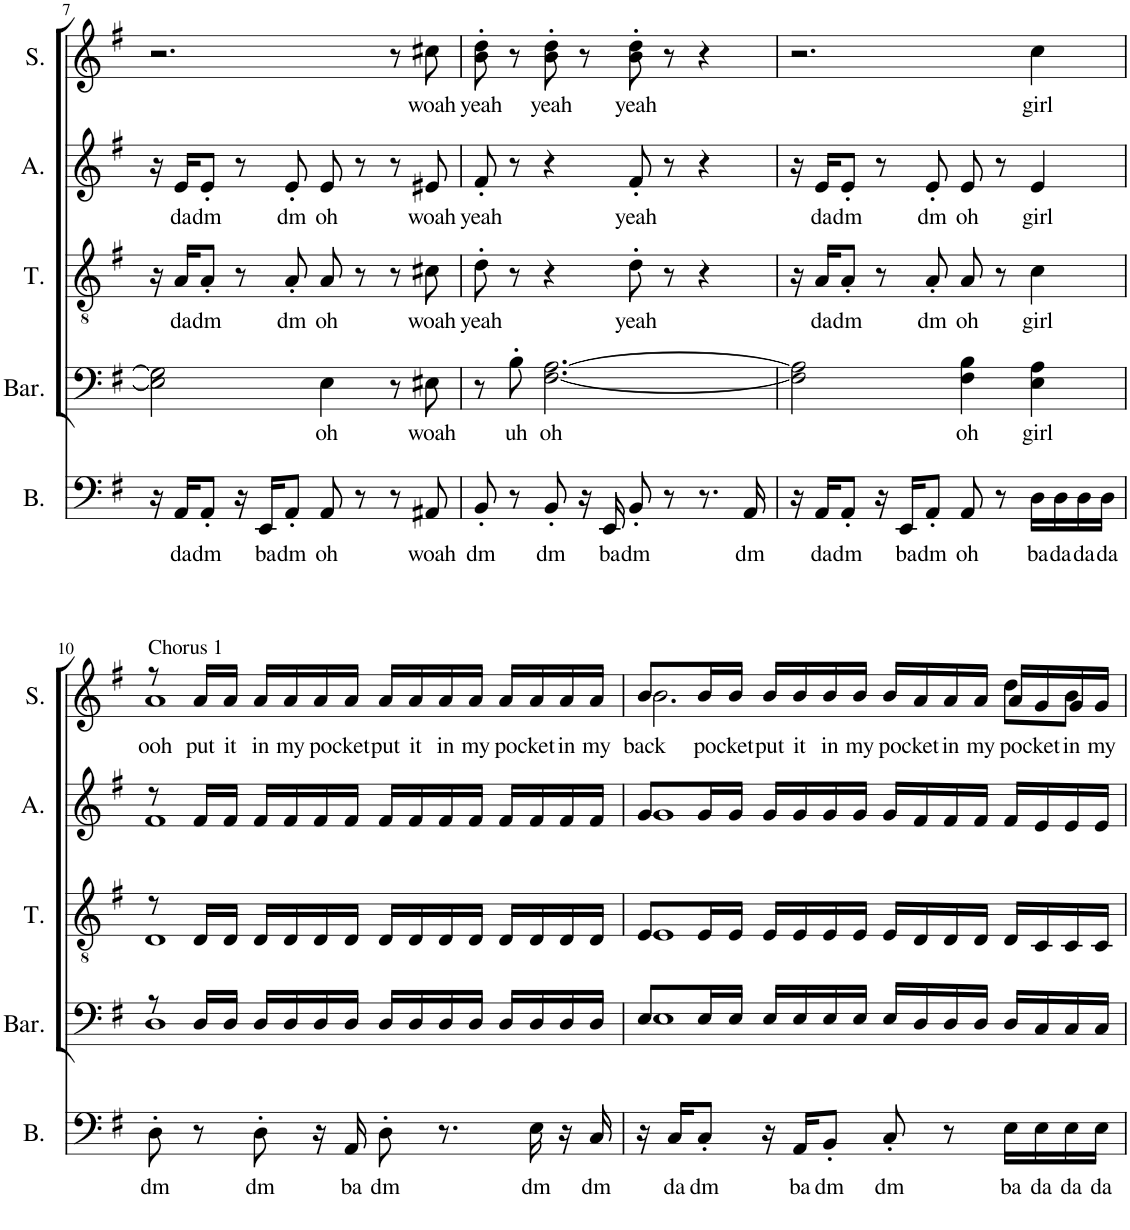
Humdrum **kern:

**kern	**text	**kern	**text	**kern	**text	**kern	**text	**kern	**text
*part5	*part5	*part4	*part4	*part3	*part3	*part2	*part2	*part1	*part1
*staff5	*staff5	*staff4	*staff4	*staff3	*staff3	*staff2	*staff2	*staff1	*staff1
*I"Bass	*	*I"Baritone	*	*I"Tenor	*	*I"Alto	*	*I"Soprano	*
*I'B.	*	*I'Bar.	*	*I'T.	*	*I'A.	*	*I'S.	*
!!LO:PB:g=z
*clefF4	*	*clefF4	*	*clefGv2	*	*clefG2	*	*clefG2	*
*k[f#]	*	*k[f#]	*	*k[f#]	*	*k[f#]	*	*k[f#]	*
*M4/4	*	*M4/4	*	*M4/4	*	*M4/4	*	*M4/4	*
=7	=7	=7	=7	=7	=7	=7	=7	=7	=7
16r	.	2E\] 2G\]	.	16r	.	16r	.	2.r	.
!	!LO:LY:b	!	!	!	!LO:LY:b	!	!LO:LY:b	!	!
16AA/KL	da	.	.	16A/KL	da	16e/KL	da	.	.
!	!LO:LY:b	!	!	!	!LO:LY:b	!	!LO:LY:b	!	!
8AA'/J	dm	.	.	8A'/J	dm	8e'/J	dm	.	.
16r	.	.	.	8r	.	8r	.	.	.
!	!LO:LY:b	!	!	!	!	!	!	!	!
16EE/KL	ba	.	.	.	.	.	.	.	.
!	!LO:LY:b	!	!	!	!LO:LY:b	!	!LO:LY:b	!	!
8AA'/J	dm	.	.	8A'/	dm	8e'/	dm	.	.
!	!LO:LY:b	!	!LO:LY:b	!	!LO:LY:b	!	!LO:LY:b	!	!
8AA/	oh	4E\	oh	8A/	oh	8e/	oh	.	.
8r	.	.	.	8r	.	8r	.	.	.
8r	.	8r	.	8r	.	8r	.	8r	.
!	!LO:LY:b	!	!LO:LY:b	!	!LO:LY:b	!	!LO:LY:b	!	!LO:LY:b
8AA#X/	woah	8E#X\	woah	8c#X\	woah	8e#X/	woah	8cc#X\	woah
=8	=8	=8	=8	=8	=8	=8	=8	=8	=8
!	!LO:LY:b	!	!	!	!LO:LY:b	!	!LO:LY:b	!	!LO:LY:b
8BB'/	dm	8r	.	8d'\	yeah	8f#'/	yeah	8b\' 8dd\'	yeah
!	!	!	!LO:LY:b	!	!	!	!	!	!
8r	.	8B'\	uh	8r	.	8r	.	8r	.
!	!LO:LY:b	!	!LO:LY:b	!	!	!	!	!	!LO:LY:b
8BB'/	dm	[2.F#\ [2.A\	oh	4r	.	4r	.	8b\' 8dd\'	yeah
16r	.	.	.	.	.	.	.	8r	.
!	!LO:LY:b	!	!	!	!	!	!	!	!
16EE/	ba	.	.	.	.	.	.	.	.
!	!LO:LY:b	!	!	!	!LO:LY:b	!	!LO:LY:b	!	!LO:LY:b
8BB'/	dm	.	.	8d'\	yeah	8f#'/	yeah	8b\' 8dd\'	yeah
8r	.	.	.	8r	.	8r	.	8r	.
8.r	.	.	.	4r	.	4r	.	4r	.
!	!LO:LY:b	!	!	!	!	!	!	!	!
16AA/	dm	.	.	.	.	.	.	.	.
=9	=9	=9	=9	=9	=9	=9	=9	=9	=9
16r	.	2F#\] 2A\]	.	16r	.	16r	.	2.r	.
!	!LO:LY:b	!	!	!	!LO:LY:b	!	!LO:LY:b	!	!
16AA/KL	da	.	.	16A/KL	da	16e/KL	da	.	.
!	!LO:LY:b	!	!	!	!LO:LY:b	!	!LO:LY:b	!	!
8AA'/J	dm	.	.	8A'/J	dm	8e'/J	dm	.	.
16r	.	.	.	8r	.	8r	.	.	.
!	!LO:LY:b	!	!	!	!	!	!	!	!
16EE/KL	ba	.	.	.	.	.	.	.	.
!	!LO:LY:b	!	!	!	!LO:LY:b	!	!LO:LY:b	!	!
8AA'/J	dm	.	.	8A'/	dm	8e'/	dm	.	.
!	!LO:LY:b	!	!LO:LY:b	!	!LO:LY:b	!	!LO:LY:b	!	!
8AA/	oh	4F#\ 4B\	oh	8A/	oh	8e/	oh	.	.
8r	.	.	.	8r	.	8r	.	.	.
!	!LO:LY:b	!	!LO:LY:b	!	!LO:LY:b	!	!LO:LY:b	!	!LO:LY:b
16D\LL	ba	4E\ 4A\	girl	4c\	girl	4e/	girl	4cc\	girl
!	!LO:LY:b	!	!	!	!	!	!	!	!
16D\	da	.	.	.	.	.	.	.	.
!	!LO:LY:b	!	!	!	!	!	!	!	!
16D\	da	.	.	.	.	.	.	.	.
!	!LO:LY:b	!	!	!	!	!	!	!	!
16D\JJ	da	.	.	.	.	.	.	.	.
!!LO:LB:g=z
=10	=10	=10	=10	=10	=10	=10	=10	=10	=10
!	!	!	!	!	!	!	!	!LO:TX:a:t=Chorus 1	!
!	!LO:LY:b	!	!	!	!	!	!	!	!LO:LY:b
*	*	*^	*	*^	*	*^	*	*^	*
8D'\	dm	8r	1D	.	8r	1D	.	8r	1f#	.	8r	1a	ooh
!	!	!	!	!	!	!	!	!	!	!	!	!	!LO:LY:b
8r	.	16D/LL	.	.	16D/LL	.	.	16f#/LL	.	.	16a/LL	.	put
!	!	!	!	!	!	!	!	!	!	!	!	!	!LO:LY:b
.	.	16D/JJ	.	.	16D/JJ	.	.	16f#/JJ	.	.	16a/JJ	.	it
!	!LO:LY:b	!	!	!	!	!	!	!	!	!	!	!	!LO:LY:b
8D'\	dm	16D/LL	.	.	16D/LL	.	.	16f#/LL	.	.	16a/LL	.	in
!	!	!	!	!	!	!	!	!	!	!	!	!	!LO:LY:b
.	.	16D/	.	.	16D/	.	.	16f#/	.	.	16a/	.	my
!	!	!	!	!	!	!	!	!	!	!	!	!	!LO:LY:b
16r	.	16D/	.	.	16D/	.	.	16f#/	.	.	16a/	.	po
!	!LO:LY:b	!	!	!	!	!	!	!	!	!	!	!	!LO:LY:b
16AA/	ba	16D/JJ	.	.	16D/JJ	.	.	16f#/JJ	.	.	16a/JJ	.	cket
!	!LO:LY:b	!	!	!	!	!	!	!	!	!	!	!	!LO:LY:b
8D'\	dm	16D/LL	.	.	16D/LL	.	.	16f#/LL	.	.	16a/LL	.	put
!	!	!	!	!	!	!	!	!	!	!	!	!	!LO:LY:b
.	.	16D/	.	.	16D/	.	.	16f#/	.	.	16a/	.	it
!	!	!	!	!	!	!	!	!	!	!	!	!	!LO:LY:b
8.r	.	16D/	.	.	16D/	.	.	16f#/	.	.	16a/	.	in
!	!	!	!	!	!	!	!	!	!	!	!	!	!LO:LY:b
.	.	16D/JJ	.	.	16D/JJ	.	.	16f#/JJ	.	.	16a/JJ	.	my
!	!	!	!	!	!	!	!	!	!	!	!	!	!LO:LY:b
.	.	16D/LL	.	.	16D/LL	.	.	16f#/LL	.	.	16a/LL	.	po
!	!LO:LY:b	!	!	!	!	!	!	!	!	!	!	!	!LO:LY:b
16E\	dm	16D/	.	.	16D/	.	.	16f#/	.	.	16a/	.	cket
!	!	!	!	!	!	!	!	!	!	!	!	!	!LO:LY:b
16r	.	16D/	.	.	16D/	.	.	16f#/	.	.	16a/	.	in
!	!LO:LY:b	!	!	!	!	!	!	!	!	!	!	!	!LO:LY:b
16C/	dm	16D/JJ	.	.	16D/JJ	.	.	16f#/JJ	.	.	16a/JJ	.	my
=11	=11	=11	=11	=11	=11	=11	=11	=11	=11	=11	=11	=11	=11
!	!	!	!	!	!	!	!	!	!	!	!	!	!LO:LY:b
16r	.	8E/L	1E	.	8E/L	1E	.	8g/L	1g	.	8b/L	2.b\	back
!	!LO:LY:b	!	!	!	!	!	!	!	!	!	!	!	!
16C/KL	da	.	.	.	.	.	.	.	.	.	.	.	.
!	!LO:LY:b	!	!	!	!	!	!	!	!	!	!	!	!LO:LY:b
8C'/J	dm	16E/L	.	.	16E/L	.	.	16g/L	.	.	16b/L	.	po
!	!	!	!	!	!	!	!	!	!	!	!	!	!LO:LY:b
.	.	16E/JJ	.	.	16E/JJ	.	.	16g/JJ	.	.	16b/JJ	.	cket
!	!	!	!	!	!	!	!	!	!	!	!	!	!LO:LY:b
16r	.	16E/LL	.	.	16E/LL	.	.	16g/LL	.	.	16b/LL	.	put
!	!LO:LY:b	!	!	!	!	!	!	!	!	!	!	!	!LO:LY:b
16AA/KL	ba	16E/	.	.	16E/	.	.	16g/	.	.	16b/	.	it
!	!LO:LY:b	!	!	!	!	!	!	!	!	!	!	!	!LO:LY:b
8BB'/J	dm	16E/	.	.	16E/	.	.	16g/	.	.	16b/	.	in
!	!	!	!	!	!	!	!	!	!	!	!	!	!LO:LY:b
.	.	16E/JJ	.	.	16E/JJ	.	.	16g/JJ	.	.	16b/JJ	.	my
!	!LO:LY:b	!	!	!	!	!	!	!	!	!	!	!	!LO:LY:b
8C'/	dm	16E/LL	.	.	16E/LL	.	.	16g/LL	.	.	16b/LL	.	po
!	!	!	!	!	!	!	!	!	!	!	!	!	!LO:LY:b
.	.	16D/	.	.	16D/	.	.	16f#/	.	.	16a/	.	cket
!	!	!	!	!	!	!	!	!	!	!	!	!	!LO:LY:b
8r	.	16D/	.	.	16D/	.	.	16f#/	.	.	16a/	.	in
!	!	!	!	!	!	!	!	!	!	!	!	!	!LO:LY:b
.	.	16D/JJ	.	.	16D/JJ	.	.	16f#/JJ	.	.	16a/JJ	.	my
!	!LO:LY:b	!	!	!	!	!	!	!	!	!	!	!	!LO:LY:b
16E\LL	ba	16D/LL	.	.	16D/LL	.	.	16f#/LL	.	.	16a/LL	8dd\L	po
!	!LO:LY:b	!	!	!	!	!	!	!	!	!	!	!	!LO:LY:b
16E\	da	16C/	.	.	16C/	.	.	16e/	.	.	16g/	.	cket
!	!LO:LY:b	!	!	!	!	!	!	!	!	!	!	!	!LO:LY:b
16E\	da	16C/	.	.	16C/	.	.	16e/	.	.	16g/	8b\J	in
!	!LO:LY:b	!	!	!	!	!	!	!	!	!	!	!	!LO:LY:b
16E\JJ	da	16C/JJ	.	.	16C/JJ	.	.	16e/JJ	.	.	16g/JJ	.	my
*	*	*v	*v	*	*	*	*	*v	*v	*	*v	*v	*
*	*	*	*	*v	*v	*	*	*	*	*
=	=	=	=	=	=	=	=	=	=
*-	*-	*-	*-	*-	*-	*-	*-	*-	*-
